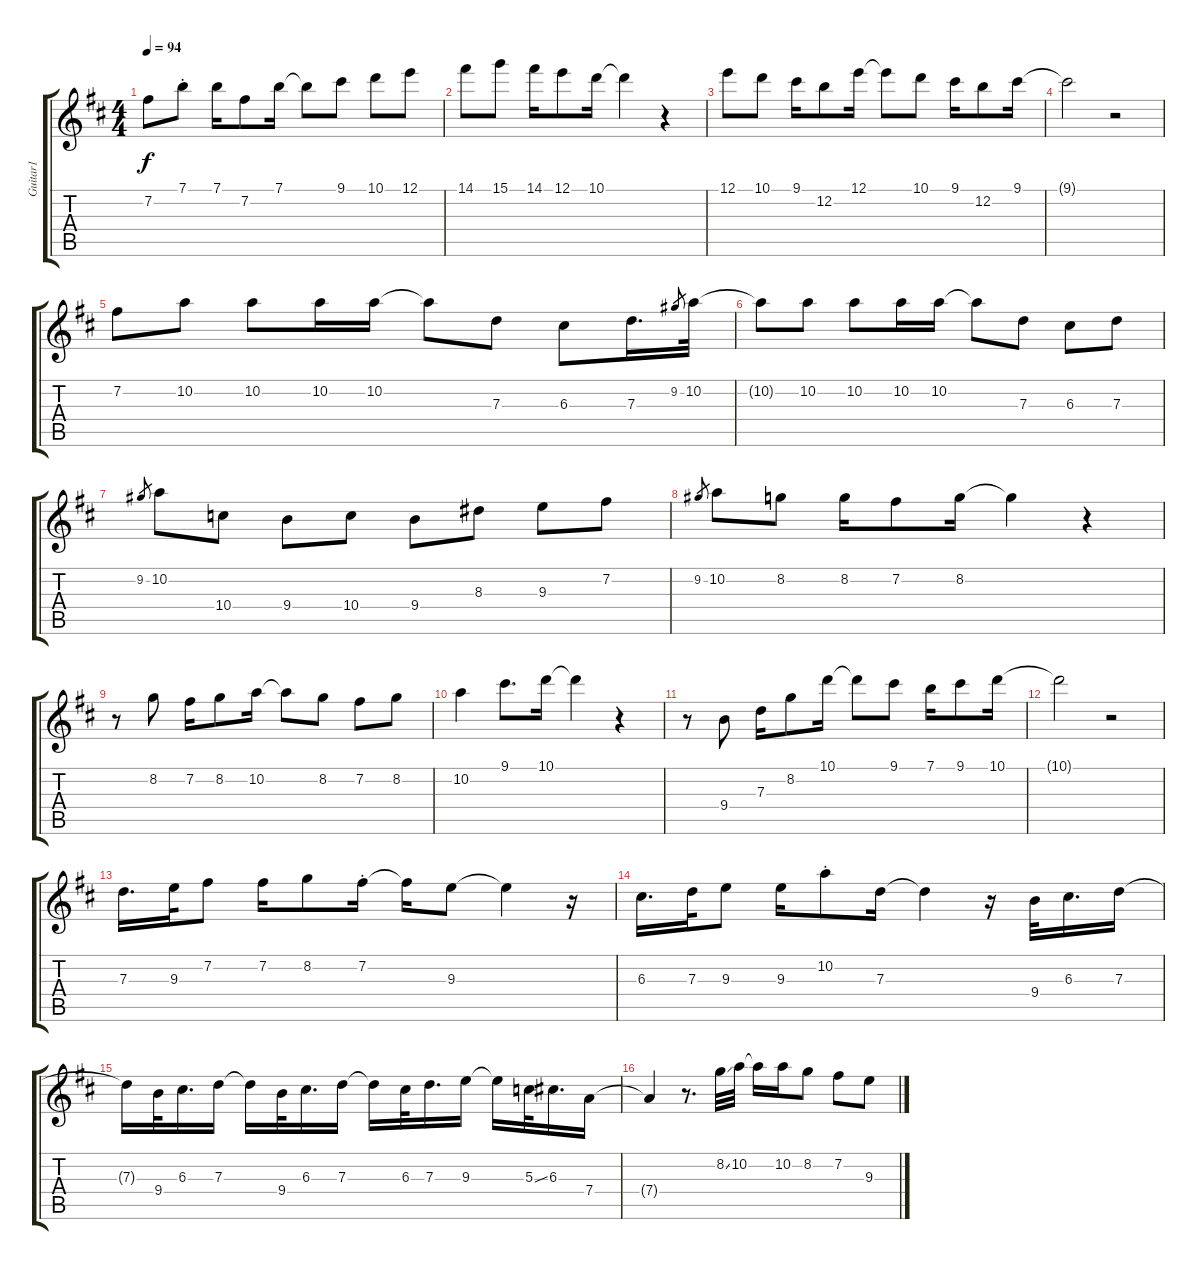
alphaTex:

\track ("Guitar1" "Guitar1") {instrument acousticguitarsteel}
\staff {score tabs}
\tuning (E4 B3 G3 D3 A2 E2) {hide}
\ts (4 4)
\tempo 94
\clef g2
\ks d
7.2.8{dy f} 7.1{st}.8 7.1.16 7.2.8 7.1.16 7.1{t}.8 9.1.8 10.1.8 12.1.8 |
14.1.8 15.1.8 14.1.16 12.1.8 10.1.16 10.1{t}.4 r.4 |
12.1.8 10.1.8 9.1.16 12.2.8 12.1.16 12.1{t}.8 10.1.8 9.1.16 12.2.8 9.1.16 |
9.1{t}.2 r.2 |
7.2.8 10.2.8 10.2.8 10.2.16 10.2.16 10.2{t}.8 7.3.8 6.3.8 7.3.16{d} 9.2.8{gr} 10.2.32 |
10.2{t}.8 10.2.8 10.2.8 10.2.16 10.2.16 10.2{t}.8 7.3.8 6.3.8 7.3.8 |
9.2.8{gr} 10.2.8 10.4.8 9.4.8 10.4.8 9.4.8 8.3.8 9.3.8 7.2.8 |
9.2.8{gr} 10.2.8 8.2.8 8.2.16 7.2.8 8.2.16 8.2{t}.4 r.4 |
r.8 8.2.8 7.2.16 8.2.8 10.2.16 10.2{t}.8 8.2.8 7.2.8 8.2.8 |
10.2.4 9.1.8{d} 10.1.16 10.1{t}.4 r.4 |
r.8 9.4.8 7.3.16 8.2.8 10.1.16 10.1{t}.8 9.1.8 7.1.16 9.1.8 10.1.16 |
10.1{t}.2 r.2 |
7.3.16{d} 9.3.32 7.2.8 7.2.16 8.2.8 7.2{st}.16 7.2{t}.16 9.3.8 9.3{t}.4 r.16 |
6.3.16{d} 7.3.32 9.3.8 9.3.16 10.2{st}.8 7.3.16 7.3{t}.4 r.16 9.4.32 6.3.16{d} 7.3.16 |
7.3{t}.16 9.4.32 6.3.16{d} 7.3.16 7.3{t}.16 9.4.32 6.3.16{d} 7.3.16 7.3{t}.16 6.3.32 7.3.16{d} 9.3.16 9.3{t}.16 5.3{ss}.32 6.3.16{d} 7.4.16 |
7.4{t}.4 r.8{d} 8.2{ss}.32 10.2.32 10.2{t}.16 10.2.16 8.2.8 7.2.8 9.3.8
